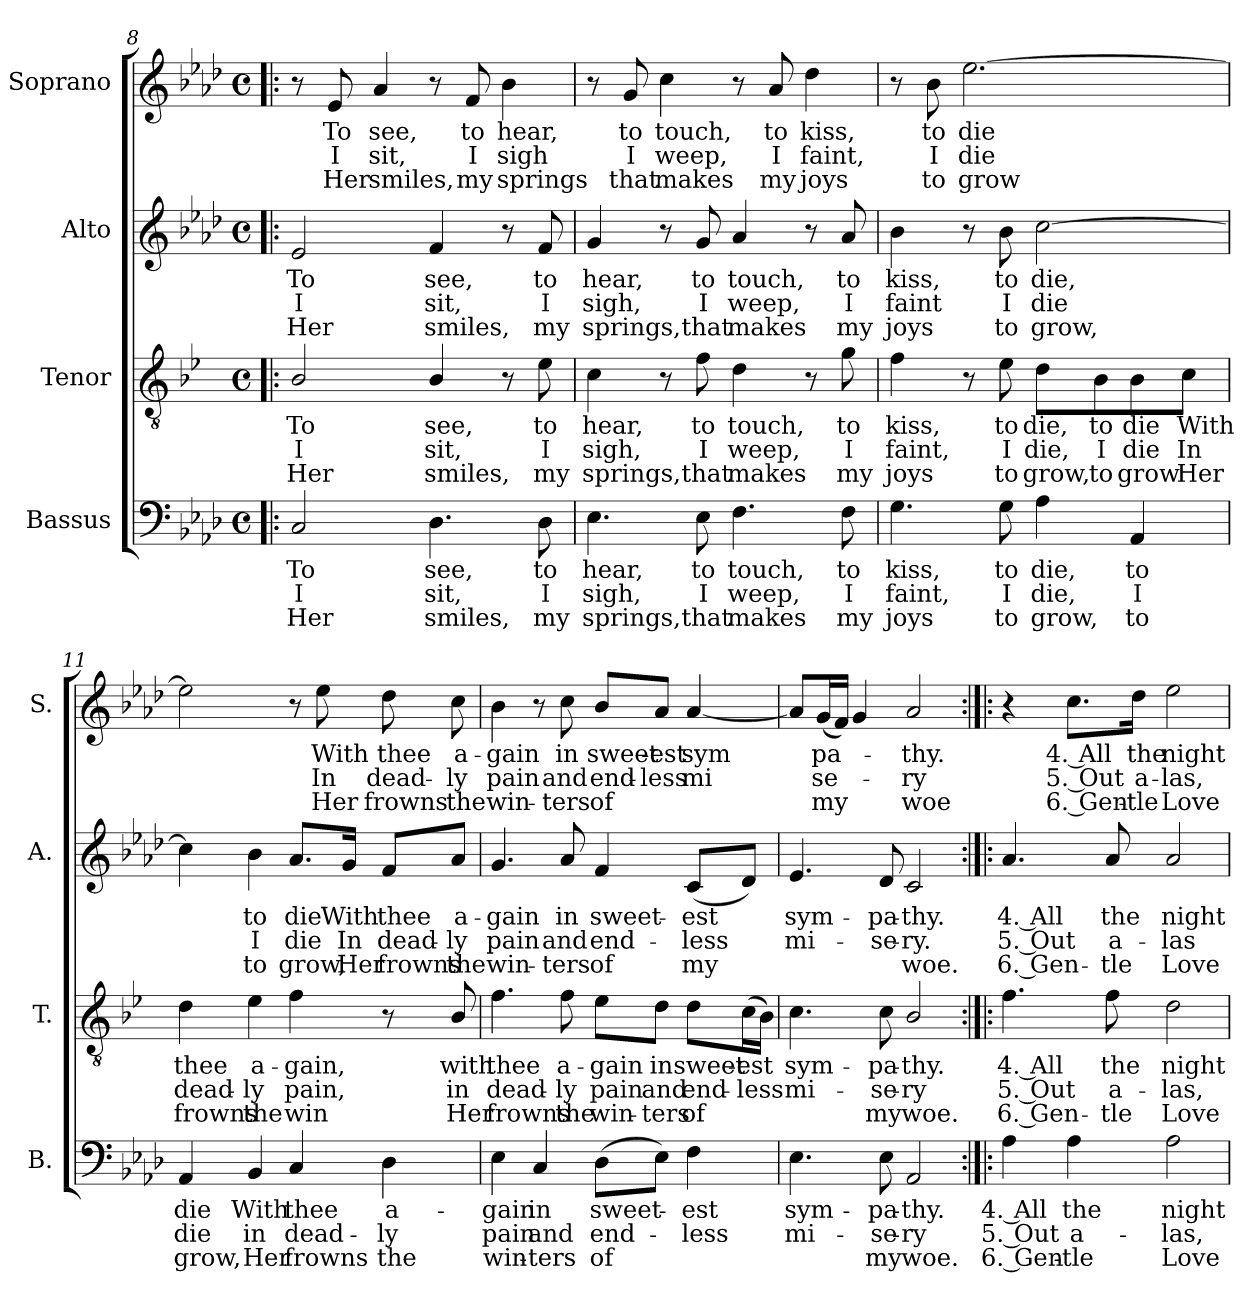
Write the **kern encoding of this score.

**kern	**text	**text	**text	**kern	**text	**text	**text	**kern	**text	**text	**text	**kern	**text	**text	**text
*part4	*part4	*part4	*part4	*part3	*part3	*part3	*part3	*part2	*part2	*part2	*part2	*part1	*part1	*part1	*part1
*staff4	*staff4	*staff4	*staff4	*staff3	*staff3	*staff3	*staff3	*staff2	*staff2	*staff2	*staff2	*staff1	*staff1	*staff1	*staff1
*I"Bassus	*	*	*	*I"Tenor	*	*	*	*I"Alto	*	*	*	*I"Soprano	*	*	*
*I'B.	*	*	*	*I'T.	*	*	*	*I'A.	*	*	*	*I'S.	*	*	*
*clefF4	*	*	*	*clefGv2	*	*	*	*clefG2	*	*	*	*clefG2	*	*	*
*	*	*	*	*ITrd1c2	*	*	*	*	*	*	*	*	*	*	*
*k[b-e-a-d-]	*	*	*	*k[b-e-a-d-]	*	*	*	*k[b-e-a-d-]	*	*	*	*k[b-e-a-d-]	*	*	*
*A-:	*	*	*	*A-:	*	*	*	*A-:	*	*	*	*A-:	*	*	*
*M4/4	*	*	*	*M4/4	*	*	*	*M4/4	*	*	*	*M4/4	*	*	*
*met(c)	*	*	*	*met(c)	*	*	*	*met(c)	*	*	*	*met(c)	*	*	*
=8!|:	=8!|:	=8!|:	=8!|:	=8!|:	=8!|:	=8!|:	=8!|:	=8!|:	=8!|:	=8!|:	=8!|:	=8!|:	=8!|:	=8!|:	=8!|:
!	!LO:LY:b	!LO:LY:b	!LO:LY:b	!	!LO:LY:b	!LO:LY:b	!LO:LY:b	!	!LO:LY:b	!LO:LY:b	!LO:LY:b	!	!	!	!
2C/	To	I	Her	2A-/	To	I	Her	2e-/	To	I	Her	8r	.	.	.
!	!	!	!	!	!	!	!	!	!	!	!	!	!LO:LY:b	!LO:LY:b	!LO:LY:b
.	.	.	.	.	.	.	.	.	.	.	.	8e-/	To	I	Her
!	!	!	!	!	!	!	!	!	!	!	!	!	!LO:LY:b	!LO:LY:b	!LO:LY:b
.	.	.	.	.	.	.	.	.	.	.	.	4a-/	see,	sit,	smiles,
!	!LO:LY:b	!LO:LY:b	!LO:LY:b	!	!LO:LY:b	!LO:LY:b	!LO:LY:b	!	!LO:LY:b	!LO:LY:b	!LO:LY:b	!	!	!	!
4.D-\	see,	sit,	smiles,	4A-/	see,	sit,	smiles,	4f/	see,	sit,	smiles,	8r	.	.	.
!	!	!	!	!	!	!	!	!	!	!	!	!	!LO:LY:b	!LO:LY:b	!LO:LY:b
.	.	.	.	.	.	.	.	.	.	.	.	8f/	to	I	my
!	!	!	!	!	!	!	!	!	!	!	!	!	!LO:LY:b	!LO:LY:b	!LO:LY:b
.	.	.	.	8r	.	.	.	8r	.	.	.	4b-\	hear,	sigh	springs
!	!LO:LY:b	!LO:LY:b	!LO:LY:b	!	!LO:LY:b	!LO:LY:b	!LO:LY:b	!	!LO:LY:b	!LO:LY:b	!LO:LY:b	!	!	!	!
8D-\	to	I	my	8d-\	to	I	my	8f/	to	I	my	.	.	.	.
=9	=9	=9	=9	=9	=9	=9	=9	=9	=9	=9	=9	=9	=9	=9	=9
!	!LO:LY:b	!LO:LY:b	!LO:LY:b	!	!LO:LY:b	!LO:LY:b	!LO:LY:b	!	!LO:LY:b	!LO:LY:b	!LO:LY:b	!	!	!	!
4.E-\	hear,	sigh,	springs,	4B-\	hear,	sigh,	springs,	4g/	hear,	sigh,	springs,	8r	.	.	.
!	!	!	!	!	!	!	!	!	!	!	!	!	!LO:LY:b	!LO:LY:b	!LO:LY:b
.	.	.	.	.	.	.	.	.	.	.	.	8g/	to	I	that
!	!	!	!	!	!	!	!	!	!	!	!	!	!LO:LY:b	!LO:LY:b	!LO:LY:b
.	.	.	.	8r	.	.	.	8r	.	.	.	4cc\	touch,	weep,	makes
!	!LO:LY:b	!LO:LY:b	!LO:LY:b	!	!LO:LY:b	!LO:LY:b	!LO:LY:b	!	!LO:LY:b	!LO:LY:b	!LO:LY:b	!	!	!	!
8E-\	to	I	that	8e-\	to	I	that	8g/	to	I	that	.	.	.	.
!	!LO:LY:b	!LO:LY:b	!LO:LY:b	!	!LO:LY:b	!LO:LY:b	!LO:LY:b	!	!LO:LY:b	!LO:LY:b	!LO:LY:b	!	!	!	!
4.F\	touch,	weep,	makes	4c\	touch,	weep,	makes	4a-/	touch,	weep,	makes	8r	.	.	.
!	!	!	!	!	!	!	!	!	!	!	!	!	!LO:LY:b	!LO:LY:b	!LO:LY:b
.	.	.	.	.	.	.	.	.	.	.	.	8a-/	to	I	my
!	!	!	!	!	!	!	!	!	!	!	!	!	!LO:LY:b	!LO:LY:b	!LO:LY:b
.	.	.	.	8r	.	.	.	8r	.	.	.	4dd-\	kiss,	faint,	joys
!	!LO:LY:b	!LO:LY:b	!LO:LY:b	!	!LO:LY:b	!LO:LY:b	!LO:LY:b	!	!LO:LY:b	!LO:LY:b	!LO:LY:b	!	!	!	!
8F\	to	I	my	8f\	to	I	my	8a-/	to	I	my	.	.	.	.
=10	=10	=10	=10	=10	=10	=10	=10	=10	=10	=10	=10	=10	=10	=10	=10
!	!LO:LY:b	!LO:LY:b	!LO:LY:b	!	!LO:LY:b	!LO:LY:b	!LO:LY:b	!	!LO:LY:b	!LO:LY:b	!LO:LY:b	!	!	!	!
4.G\	kiss,	faint,	joys	4e-\	kiss,	faint,	joys	4b-\	kiss,	faint	joys	8r	.	.	.
!	!	!	!	!	!	!	!	!	!	!	!	!	!LO:LY:b	!LO:LY:b	!LO:LY:b
.	.	.	.	.	.	.	.	.	.	.	.	8b-\	to	I	to
!	!	!	!	!	!	!	!	!	!	!	!	!	!LO:LY:b	!LO:LY:b	!LO:LY:b
.	.	.	.	8r	.	.	.	8r	.	.	.	[2.ee-\	die	die	grow
!	!LO:LY:b	!LO:LY:b	!LO:LY:b	!	!LO:LY:b	!LO:LY:b	!LO:LY:b	!	!LO:LY:b	!LO:LY:b	!LO:LY:b	!	!	!	!
8G\	to	I	to	8d-\	to	I	to	8b-\	to	I	to	.	.	.	.
!	!LO:LY:b	!LO:LY:b	!LO:LY:b	!	!LO:LY:b	!LO:LY:b	!LO:LY:b	!	!LO:LY:b	!LO:LY:b	!LO:LY:b	!	!	!	!
4A-\	die,	die,	grow,	8c\L	die,	die,	grow,	[2cc\	die,	die	grow,	.	.	.	.
!	!	!	!	!	!LO:LY:b	!LO:LY:b	!LO:LY:b	!	!	!	!	!	!	!	!
.	.	.	.	8A-\	to	I	to	.	.	.	.	.	.	.	.
!	!LO:LY:b	!LO:LY:b	!LO:LY:b	!	!LO:LY:b	!LO:LY:b	!LO:LY:b	!	!	!	!	!	!	!	!
4AA-/	to	I	to	8A-\	die	die	grow	.	.	.	.	.	.	.	.
!	!	!	!	!	!LO:LY:b	!LO:LY:b	!LO:LY:b	!	!	!	!	!	!	!	!
.	.	.	.	8B-\J	With	In	Her	.	.	.	.	.	.	.	.
=11	=11	=11	=11	=11	=11	=11	=11	=11	=11	=11	=11	=11	=11	=11	=11
!	!LO:LY:b	!LO:LY:b	!LO:LY:b	!	!LO:LY:b	!LO:LY:b	!LO:LY:b	!	!	!	!	!	!	!	!
4AA-/	die	die	grow,	4c\	thee	dead-	frowns	4cc\]	.	.	.	2ee-\]	.	.	.
!	!LO:LY:b	!LO:LY:b	!LO:LY:b	!	!LO:LY:b	!LO:LY:b	!LO:LY:b	!	!LO:LY:b	!LO:LY:b	!LO:LY:b	!	!	!	!
4BB-/	With	in	Her	4d-\	a-	-ly	the	4b-\	to	I	to	.	.	.	.
!	!LO:LY:b	!LO:LY:b	!LO:LY:b	!	!LO:LY:b	!LO:LY:b	!LO:LY:b	!	!LO:LY:b	!LO:LY:b	!LO:LY:b	!	!	!	!
4C/	thee	dead-	frowns	4e-\	-gain,	pain,	win	8.a-/L	die	die	grow,	8r	.	.	.
!	!	!	!	!	!	!	!	!	!	!	!	!	!LO:LY:b	!LO:LY:b	!LO:LY:b
.	.	.	.	.	.	.	.	.	.	.	.	8ee-\	With	In	Her
!	!	!	!	!	!	!	!	!	!LO:LY:b	!LO:LY:b	!LO:LY:b	!	!	!	!
.	.	.	.	.	.	.	.	16g/Jk	With	In	Her	.	.	.	.
!	!LO:LY:b	!LO:LY:b	!LO:LY:b	!	!	!	!	!	!LO:LY:b	!LO:LY:b	!LO:LY:b	!	!LO:LY:b	!LO:LY:b	!LO:LY:b
4D-\	a-	-ly	the	8r	.	.	.	8f/L	thee	dead-	frowns	8dd-\	thee	dead-	frowns
!	!	!	!	!	!LO:LY:b	!LO:LY:b	!LO:LY:b	!	!LO:LY:b	!LO:LY:b	!LO:LY:b	!	!LO:LY:b	!LO:LY:b	!LO:LY:b
.	.	.	.	8A-/	with	in	Her	8a-/J	a-	-ly	the	8cc\	a-	-ly	the
=12	=12	=12	=12	=12	=12	=12	=12	=12	=12	=12	=12	=12	=12	=12	=12
!	!LO:LY:b	!LO:LY:b	!LO:LY:b	!	!LO:LY:b	!LO:LY:b	!LO:LY:b	!	!LO:LY:b	!LO:LY:b	!LO:LY:b	!	!LO:LY:b	!LO:LY:b	!LO:LY:b
4E-\	-gain	pain	win-	4.e-\	thee	dead-	frowns	4.g/	gain	pain	win-	4b-\	-gain	pain	win-
!	!LO:LY:b	!LO:LY:b	!LO:LY:b	!	!	!	!	!	!	!	!	!	!	!	!
4C/	in	and	-ters	.	.	.	.	.	.	.	.	8r	.	.	.
!	!	!	!	!	!LO:LY:b	!LO:LY:b	!LO:LY:b	!	!LO:LY:b	!LO:LY:b	!LO:LY:b	!	!LO:LY:b	!LO:LY:b	!LO:LY:b
.	.	.	.	8e-\	a-	-ly	the	8a-/	in	and	-ters	8cc\	in	and	-ters
!	!LO:LY:b	!LO:LY:b	!LO:LY:b	!	!LO:LY:b	!LO:LY:b	!LO:LY:b	!	!LO:LY:b	!LO:LY:b	!LO:LY:b	!	!LO:LY:b	!LO:LY:b	!LO:LY:b
(>8D-\L	sweet-	end-	of	8d-\L	-gain	pain	win-	4f/	sweet-	end-	of	8b-/L	sweet-	end-	of
!	!	!	!	!	!LO:LY:b	!LO:LY:b	!LO:LY:b	!	!	!	!	!	!LO:LY:b	!LO:LY:b	!
8E-\J)	.	.	.	8c\J	in	and	-ters	.	.	.	.	8a-/J	-est	-less	.
!	!LO:LY:b	!LO:LY:b	!	!	!LO:LY:b	!LO:LY:b	!LO:LY:b	!	!LO:LY:b	!LO:LY:b	!LO:LY:b	!	!LO:LY:b	!LO:LY:b	!
4F\	est	-less	.	8c\L	sweet-	end-	of	(<8c/L	-est	-less	my	[4a-/	sym	mi	.
!	!	!	!	!	!LO:LY:b	!LO:LY:b	!	!	!	!	!	!	!	!	!
.	.	.	.	(<16B-\L	-est	-less	.	8d-/J)	.	.	.	.	.	.	.
.	.	.	.	16A-\JJ)	.	.	.	.	.	.	.	.	.	.	.
=13	=13	=13	=13	=13	=13	=13	=13	=13	=13	=13	=13	=13	=13	=13	=13
!	!LO:LY:b	!LO:LY:b	!	!	!LO:LY:b	!LO:LY:b	!	!	!LO:LY:b	!LO:LY:b	!	!	!	!	!
4.E-\	sym-	mi-	.	4.B-\	sym-	mi-	.	4.e-/	sym-	-mi-	.	8a-/L]	.	.	.
!	!	!	!	!	!	!	!	!	!	!	!	!	!LO:LY:b	!LO:LY:b	!LO:LY:b
.	.	.	.	.	.	.	.	.	.	.	.	(<16g/L	pa-	se-	my
.	.	.	.	.	.	.	.	.	.	.	.	16f/JJ)	.	.	.
.	.	.	.	.	.	.	.	.	.	.	.	4g/	.	.	.
!	!LO:LY:b	!LO:LY:b	!LO:LY:b	!	!LO:LY:b	!LO:LY:b	!LO:LY:b	!	!LO:LY:b	!LO:LY:b	!	!	!	!	!
8E-\	-pa-	-se-	my	8B-\	-pa-	-se-	my	8d-/	pa-	-se-	.	.	.	.	.
!	!LO:LY:b	!LO:LY:b	!LO:LY:b	!	!LO:LY:b	!LO:LY:b	!LO:LY:b	!	!LO:LY:b	!LO:LY:b	!LO:LY:b	!	!LO:LY:b	!LO:LY:b	!LO:LY:b
2AA-/	-thy.	-ry	woe.	2A-/	-thy.	-ry	woe.	2c/	-thy.	-ry.	woe.	2a-/	-thy.	-ry	woe
=14:|!|:	=14:|!|:	=14:|!|:	=14:|!|:	=14:|!|:	=14:|!|:	=14:|!|:	=14:|!|:	=14:|!|:	=14:|!|:	=14:|!|:	=14:|!|:	=14:|!|:	=14:|!|:	=14:|!|:	=14:|!|:
!	!LO:LY:b	!LO:LY:b	!LO:LY:b	!	!LO:LY:b	!LO:LY:b	!LO:LY:b	!	!LO:LY:b	!LO:LY:b	!LO:LY:b	!	!	!	!
4A-\	4. All	5. Out	6. Gen-	4.e-\	4. All	5. Out	6. Gen-	4.a-/	4. All	5. Out	6. Gen-	4r	.	.	.
!	!LO:LY:b	!LO:LY:b	!LO:LY:b	!	!	!	!	!	!	!	!	!	!LO:LY:b	!LO:LY:b	!LO:LY:b
4A-\	the	a-	-tle	.	.	.	.	.	.	.	.	8.cc\L	4. All	5. Out	6. Gen-
!	!	!	!	!	!LO:LY:b	!LO:LY:b	!LO:LY:b	!	!LO:LY:b	!LO:LY:b	!LO:LY:b	!	!	!	!
.	.	.	.	8e-\	the	a-	-tle	8a-/	the	a-	-tle	.	.	.	.
!	!	!	!	!	!	!	!	!	!	!	!	!	!LO:LY:b	!LO:LY:b	!LO:LY:b
.	.	.	.	.	.	.	.	.	.	.	.	16dd-\Jk	the	a-	-tle
!	!LO:LY:b	!LO:LY:b	!LO:LY:b	!	!LO:LY:b	!LO:LY:b	!LO:LY:b	!	!LO:LY:b	!LO:LY:b	!LO:LY:b	!	!LO:LY:b	!LO:LY:b	!LO:LY:b
2A-\	night	-las,	Love	2c\	night	-las,	Love	2a-/	night	-las	Love	2ee-\	night	-las,	Love
=	=	=	=	=	=	=	=	=	=	=	=	=	=	=	=
*-	*-	*-	*-	*-	*-	*-	*-	*-	*-	*-	*-	*-	*-	*-	*-
